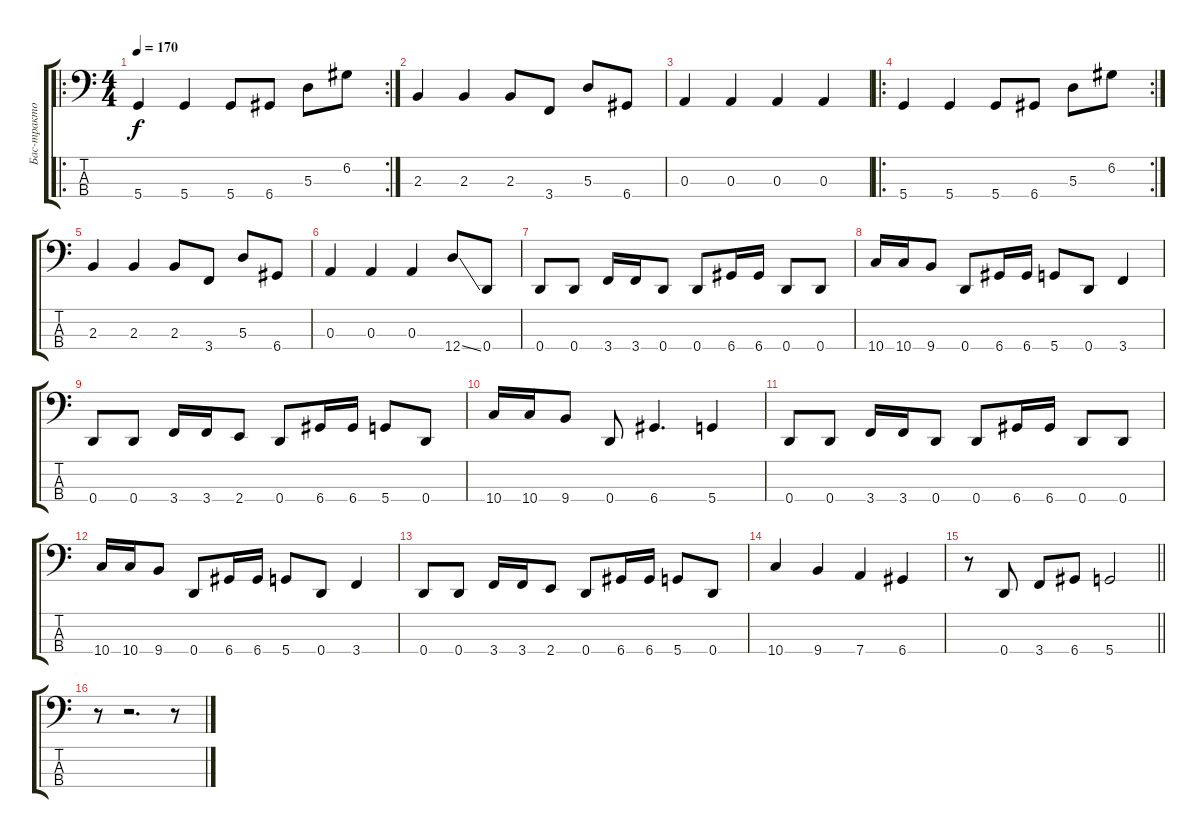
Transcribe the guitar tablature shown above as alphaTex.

\track ("Бас-тракторист" "Бас-тракто") {instrument electricbasspick}
\staff {score tabs}
\tuning (G2 D2 A1 D1) {hide}
\ro
\rc 2
\ts (4 4)
\tempo 170
\clef f4
\ks c
5.4.4{dy f} 5.4.4 5.4.8 6.4.8 5.3.8 6.2.8 |
2.3.4 2.3.4 2.3.8 3.4.8 5.3.8 6.4.8 |
0.3.4 0.3.4 0.3.4 0.3.4 |
\ro
\rc 2
5.4.4 5.4.4 5.4.8 6.4.8 5.3.8 6.2.8 |
2.3.4 2.3.4 2.3.8 3.4.8 5.3.8 6.4.8 |
0.3.4 0.3.4 0.3.4 12.4{ss}.8 0.4.8 |
0.4.8 0.4.8 3.4.16 3.4.16 0.4.8 0.4.8 6.4.16 6.4.16 0.4.8 0.4.8 |
10.4.16 10.4.16 9.4.8 0.4.8 6.4.16 6.4.16 5.4.8 0.4.8 3.4.4 |
0.4.8 0.4.8 3.4.16 3.4.16 2.4.8 0.4.8 6.4.16 6.4.16 5.4.8 0.4.8 |
10.4.16 10.4.16 9.4.8 0.4.8 6.4.4{d} 5.4.4 |
0.4.8 0.4.8 3.4.16 3.4.16 0.4.8 0.4.8 6.4.16 6.4.16 0.4.8 0.4.8 |
10.4.16 10.4.16 9.4.8 0.4.8 6.4.16 6.4.16 5.4.8 0.4.8 3.4.4 |
0.4.8 0.4.8 3.4.16 3.4.16 2.4.8 0.4.8 6.4.16 6.4.16 5.4.8 0.4.8 |
10.4.4 9.4.4 7.4.4 6.4.4 |
\barLineRight lightlight
r.8 0.4.8 3.4.8 6.4.8 5.4.2 |
r.8 r.2{d} r.8
